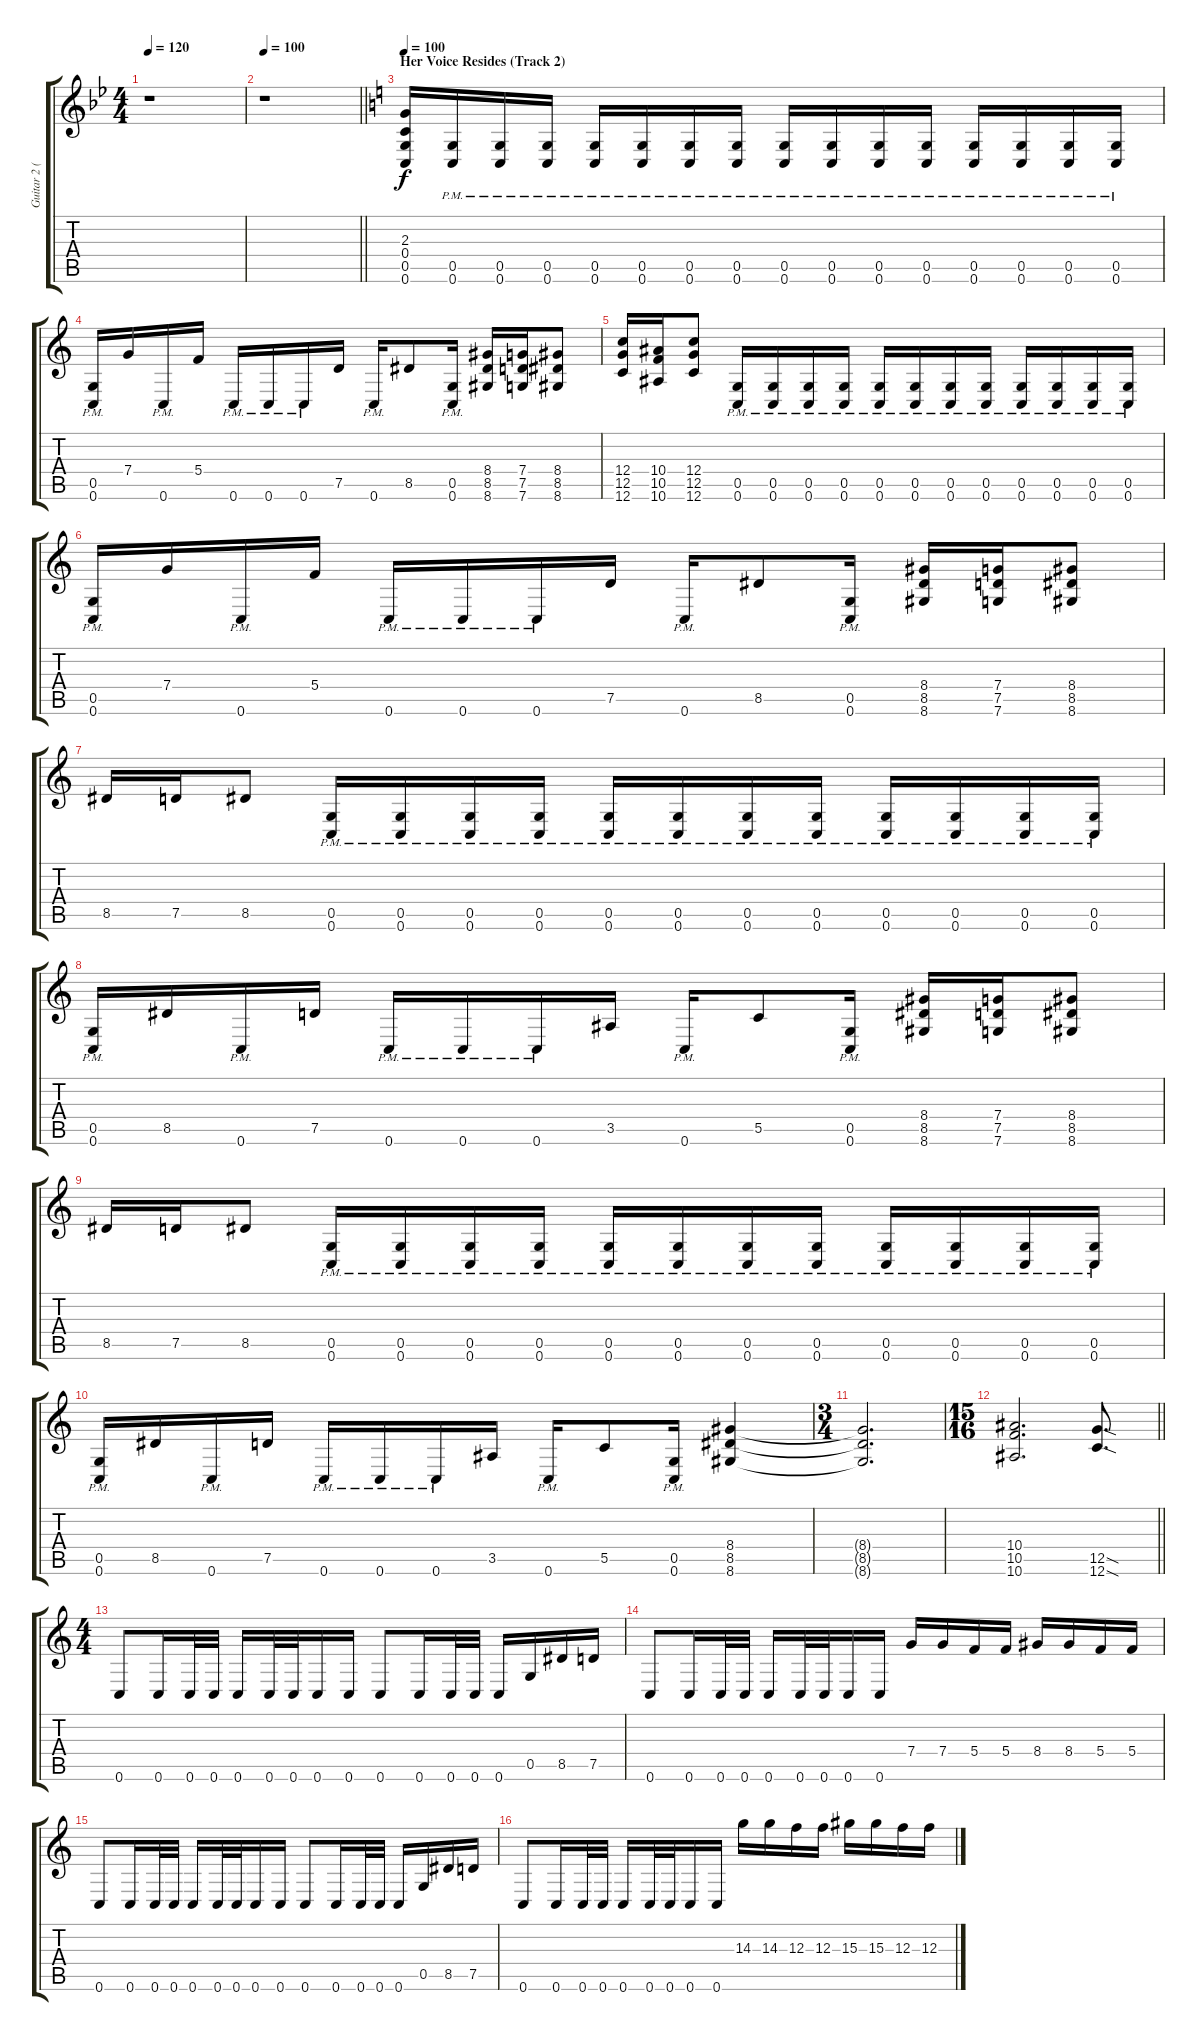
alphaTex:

\track ("Guitar 2 (Distorted- Tuck)" "Guitar 2 (") {instrument distortionguitar}
\staff {score tabs}
\tuning (D4 A3 F3 C3 G2 C2) {hide}
\ts (4 4)
\tempo 120
\clef g2
\ks bb
r.1{dy f} |
\tempo 100
\barLineRight lightlight
r.1 |
\section ("" "Her Voice Resides (Track 2)")
\tempo 100
\ks c
(2.3 0.4 0.5 0.6).16 (0.5{pm} 0.6{pm}).16 (0.5{pm} 0.6{pm}).16 (0.5{pm} 0.6{pm}).16 (0.5{pm} 0.6{pm}).16 (0.5{pm} 0.6{pm}).16 (0.5{pm} 0.6{pm}).16 (0.5{pm} 0.6{pm}).16 (0.5{pm} 0.6{pm}).16 (0.5{pm} 0.6{pm}).16 (0.5{pm} 0.6{pm}).16 (0.5{pm} 0.6{pm}).16 (0.5{pm} 0.6{pm}).16 (0.5{pm} 0.6{pm}).16 (0.5{pm} 0.6{pm}).16 (0.5{pm} 0.6{pm}).16 |
(0.5{pm} 0.6{pm}).16 7.4.16 0.6{pm}.16 5.4.16 0.6{pm}.16 0.6{pm}.16 0.6{pm}.16 7.5.16 0.6{pm}.16 8.5.8 (0.5{pm} 0.6{pm}).16 (8.4 8.5 8.6).16 (7.4 7.5 7.6).16 (8.4 8.5 8.6).8 |
(12.4 12.5 12.6).16 (10.4 10.5 10.6).16 (12.4 12.5 12.6).8 (0.5{pm} 0.6{pm}).16 (0.5{pm} 0.6{pm}).16 (0.5{pm} 0.6{pm}).16 (0.5{pm} 0.6{pm}).16 (0.5{pm} 0.6{pm}).16 (0.5{pm} 0.6{pm}).16 (0.5{pm} 0.6{pm}).16 (0.5{pm} 0.6{pm}).16 (0.5{pm} 0.6{pm}).16 (0.5{pm} 0.6{pm}).16 (0.5{pm} 0.6{pm}).16 (0.5{pm} 0.6{pm}).16 |
(0.5{pm} 0.6{pm}).16 7.4.16 0.6{pm}.16 5.4.16 0.6{pm}.16 0.6{pm}.16 0.6{pm}.16 7.5.16 0.6{pm}.16 8.5.8 (0.5{pm} 0.6{pm}).16 (8.4 8.5 8.6).16 (7.4 7.5 7.6).16 (8.4 8.5 8.6).8 |
8.5.16 7.5.16 8.5.8 (0.5{pm} 0.6{pm}).16 (0.5{pm} 0.6{pm}).16 (0.5{pm} 0.6{pm}).16 (0.5{pm} 0.6{pm}).16 (0.5{pm} 0.6{pm}).16 (0.5{pm} 0.6{pm}).16 (0.5{pm} 0.6{pm}).16 (0.5{pm} 0.6{pm}).16 (0.5{pm} 0.6{pm}).16 (0.5{pm} 0.6{pm}).16 (0.5{pm} 0.6{pm}).16 (0.5{pm} 0.6{pm}).16 |
(0.5{pm} 0.6{pm}).16 8.5.16 0.6{pm}.16 7.5.16 0.6{pm}.16 0.6{pm}.16 0.6{pm}.16 3.5.16 0.6{pm}.16 5.5.8 (0.5{pm} 0.6{pm}).16 (8.4 8.5 8.6).16 (7.4 7.5 7.6).16 (8.4 8.5 8.6).8 |
8.5.16 7.5.16 8.5.8 (0.5{pm} 0.6{pm}).16 (0.5{pm} 0.6{pm}).16 (0.5{pm} 0.6{pm}).16 (0.5{pm} 0.6{pm}).16 (0.5{pm} 0.6{pm}).16 (0.5{pm} 0.6{pm}).16 (0.5{pm} 0.6{pm}).16 (0.5{pm} 0.6{pm}).16 (0.5{pm} 0.6{pm}).16 (0.5{pm} 0.6{pm}).16 (0.5{pm} 0.6{pm}).16 (0.5{pm} 0.6{pm}).16 |
(0.5{pm} 0.6{pm}).16 8.5.16 0.6{pm}.16 7.5.16 0.6{pm}.16 0.6{pm}.16 0.6{pm}.16 3.5.16 0.6{pm}.16 5.5.8 (0.5{pm} 0.6{pm}).16 (8.4 8.5 8.6).4 |
\ts (3 4)
(8.4{t} 8.5{t} 8.6{t}).2{d} |
\ts (15 16)
\barLineRight lightlight
(10.4 10.5 10.6).2{d} (12.5{sod} 12.6{sod}).8{d} |
\ts (4 4)
0.6.8 0.6.16 0.6.32 0.6.32 0.6.16 0.6.32 0.6.32 0.6.16 0.6.16 0.6.8 0.6.16 0.6.32 0.6.32 0.6.16 0.5.16 8.5.16 7.5.16 |
0.6.8 0.6.16 0.6.32 0.6.32 0.6.16 0.6.32 0.6.32 0.6.16 0.6.16 7.4.16 7.4.16 5.4.16 5.4.16 8.4.16 8.4.16 5.4.16 5.4.16 |
0.6.8 0.6.16 0.6.32 0.6.32 0.6.16 0.6.32 0.6.32 0.6.16 0.6.16 0.6.8 0.6.16 0.6.32 0.6.32 0.6.16 0.5.16 8.5.16 7.5.16 |
0.6.8 0.6.16 0.6.32 0.6.32 0.6.16 0.6.32 0.6.32 0.6.16 0.6.16 14.3.16 14.3.16 12.3.16 12.3.16 15.3.16 15.3.16 12.3.16 12.3.16
